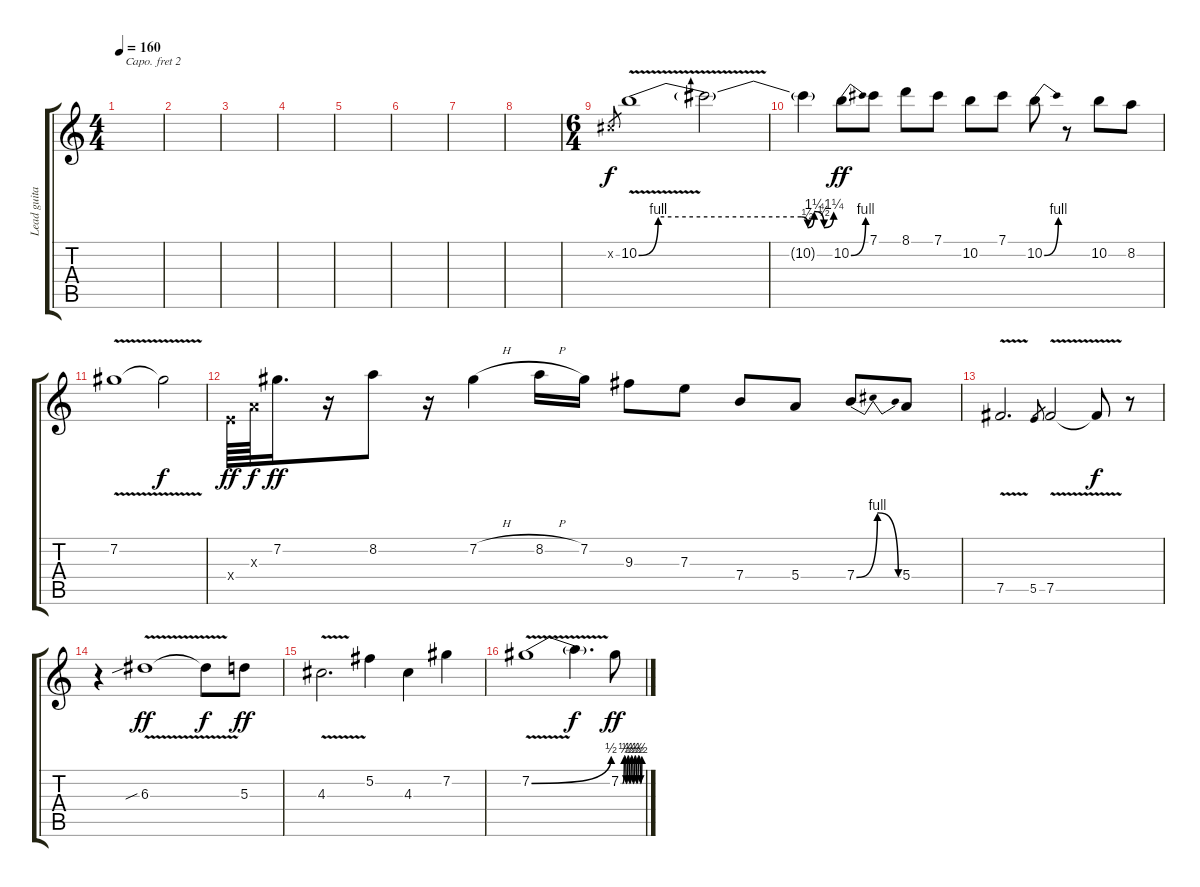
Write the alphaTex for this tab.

\track ("Lead guitar" "Lead guita") {instrument electricguitarjazz}
\staff {score tabs}
\capo 2
\tuning (E4 B3 G3 D3 A2 E2) {hide}
\ts (4 4)
\tempo 160
\clef g2
\ks c
|
|
|
|
|
|
|
|
\ts (6 4)
0.2{x}.8{gr} 10.2{be (custom 0 0 6 4 30 4 50 4 52 2 54 5 57 2 60 5) v}.1{volume 16 instrument overdrivenguitar} 10.2{t}.2{dy f} |
10.2{t}.4 10.2{be (bend 0 0 60 4)}.8{dy ff} 7.1.8 8.1.8 7.1.8 10.2.8 7.1.8 10.2{be (bend 0 0 60 4)}.8 r.8 10.2.8 8.2.8 |
7.2{v}.1 7.2{t}.2{dy f} |
0.4{x}.64{dy ff} 0.3{x}.64{dy f} 7.2.16{d dy ff} r.16 8.2.8 r.16 7.2{h}.4 8.2{h}.16 7.2.16 9.3.8 7.3.8 7.4.8 5.4.8 7.4{be (bendrelease 0 0 30 4 30 4 60 0)}.8 5.4.8 |
7.5{v}.2{d} 5.5.8{gr} 7.5{v}.2 7.5{t}.8{dy f} r.8 |
r.4 6.3{v sib}.1{dy ff} 6.3{t}.8{dy f} 5.3.8{dy ff} |
4.3{v}.2{d} 5.2.4 4.3.4 7.2.4 |
7.2{be (bend 0 0 60 2) v}.1 7.2{t}.4{d dy f} 7.2{be (custom 0 0 5 0 10 2 15 0 20 2 25 0 30 2 35 0 40 2 45 0 50 2 56 0 60 2)}.8{dy ff}
